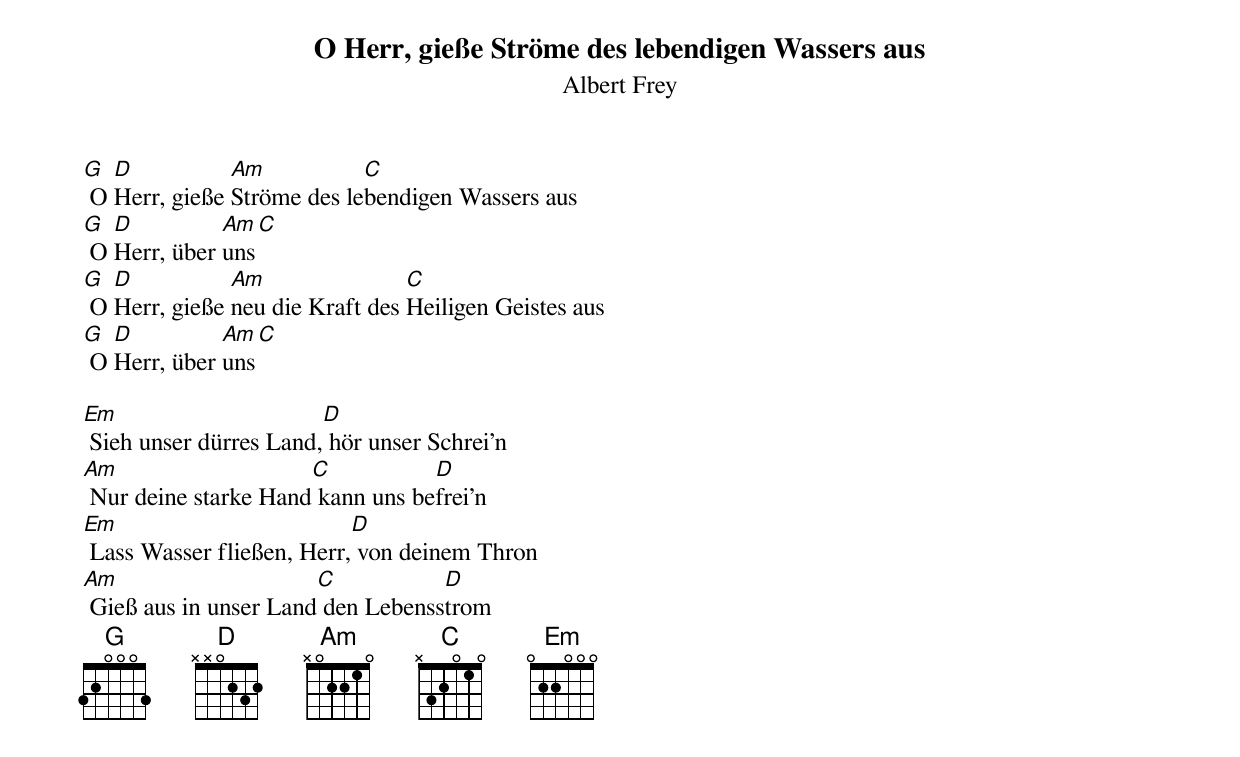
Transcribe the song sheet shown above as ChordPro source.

{title:O Herr, gieße Ströme des lebendigen Wassers aus}
{subtitle:Albert Frey}
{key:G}

[G] O [D]Herr, gieße [Am]Ströme des le[C]bendigen Wassers aus
[G] O [D]Herr, über [Am]uns[C]
[G] O [D]Herr, gieße [Am]neu die Kraft des [C]Heiligen Geistes aus
[G] O [D]Herr, über [Am]uns[C]

[Em] Sieh unser dürres Land,[D] hör unser Schrei'n
[Am] Nur deine starke Hand[C] kann uns be[D]frei'n
[Em] Lass Wasser fließen, Herr,[D] von deinem Thron
[Am] Gieß aus in unser Land[C] den Lebenss[D]trom
